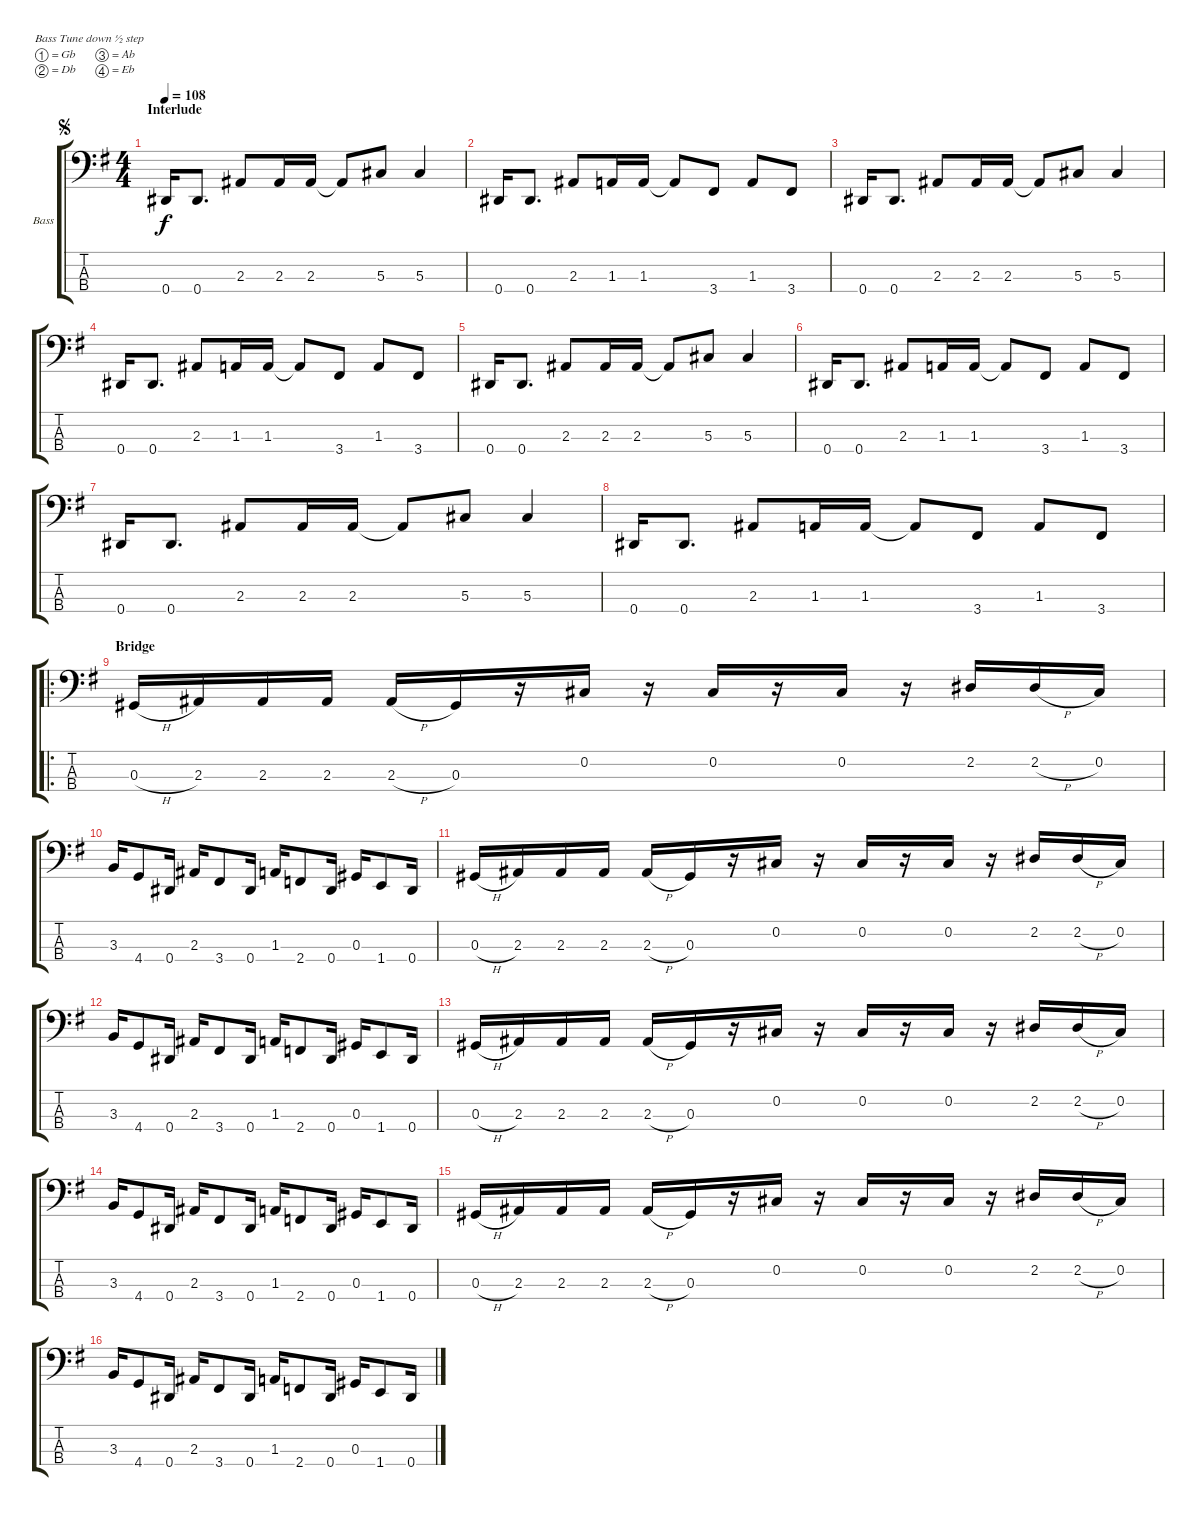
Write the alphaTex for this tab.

\defaultSystemsLayout 4
\bracketExtendMode groupsimilarinstruments
\firstSystemTrackNameOrientation horizontal
\otherSystemsTrackNameOrientation horizontal
\track ("Bass" "Bass") {instrument electricbassfinger}
\staff {score tabs}
\tuning (Gb2 Db2 Ab1 Eb1)
\ts (4 4)
\section ("" "Interlude")
\jump segno
\tempo 108
\clef f4
\scale
1.05549
\ks g
0.4.16{dy f} 0.4.8{d} 2.3.8 2.3.16 2.3.16 2.3{t}.8 5.3.8 5.3.4 |
\scale
0.944515 0.4.16 0.4.8{d} 2.3.8 1.3.16 1.3.16 1.3{t}.8 3.4.8 1.3.8 3.4.8 |
\scale
1.05549 0.4.16 0.4.8{d} 2.3.8 2.3.16 2.3.16 2.3{t}.8 5.3.8 5.3.4 |
\scale
0.944515 0.4.16 0.4.8{d} 2.3.8 1.3.16 1.3.16 1.3{t}.8 3.4.8 1.3.8 3.4.8 |
\scale
1.05549 0.4.16 0.4.8{d} 2.3.8 2.3.16 2.3.16 2.3{t}.8 5.3.8 5.3.4 |
\scale
0.944515 0.4.16 0.4.8{d} 2.3.8 1.3.16 1.3.16 1.3{t}.8 3.4.8 1.3.8 3.4.8 |
\scale
1.05549 0.4.16 0.4.8{d} 2.3.8 2.3.16 2.3.16 2.3{t}.8 5.3.8 5.3.4 |
\scale
0.944515 0.4.16 0.4.8{d} 2.3.8 1.3.16 1.3.16 1.3{t}.8 3.4.8 1.3.8 3.4.8 |
\ro
\section ("" "Bridge")
\scale
1.05549 0.3{h}.16 2.3.16 2.3.16 2.3.16 2.3{h}.16 0.3.16 r.16 0.2.16 r.16 0.2.16 r.16 0.2.16 r.16 2.2.16 2.2{h}.16 0.2.16 |
\scale
0.944515 3.3.16 4.4.8 0.4.16 2.3.16 3.4.8 0.4.16 1.3.16 2.4.8 0.4.16 0.3.16 1.4.8 0.4.16 |
\scale
1.05549 0.3{h}.16 2.3.16 2.3.16 2.3.16 2.3{h}.16 0.3.16 r.16 0.2.16 r.16 0.2.16 r.16 0.2.16 r.16 2.2.16 2.2{h}.16 0.2.16 |
\scale
0.944515 3.3.16 4.4.8 0.4.16 2.3.16 3.4.8 0.4.16 1.3.16 2.4.8 0.4.16 0.3.16 1.4.8 0.4.16 |
\scale
1.05549 0.3{h}.16 2.3.16 2.3.16 2.3.16 2.3{h}.16 0.3.16 r.16 0.2.16 r.16 0.2.16 r.16 0.2.16 r.16 2.2.16 2.2{h}.16 0.2.16 |
\scale
0.944515 3.3.16 4.4.8 0.4.16 2.3.16 3.4.8 0.4.16 1.3.16 2.4.8 0.4.16 0.3.16 1.4.8 0.4.16 |
\scale
1.05549 0.3{h}.16 2.3.16 2.3.16 2.3.16 2.3{h}.16 0.3.16 r.16 0.2.16 r.16 0.2.16 r.16 0.2.16 r.16 2.2.16 2.2{h}.16 0.2.16 |
\scale
0.944515 3.3.16 4.4.8 0.4.16 2.3.16 3.4.8 0.4.16 1.3.16 2.4.8 0.4.16 0.3.16 1.4.8 0.4.16
